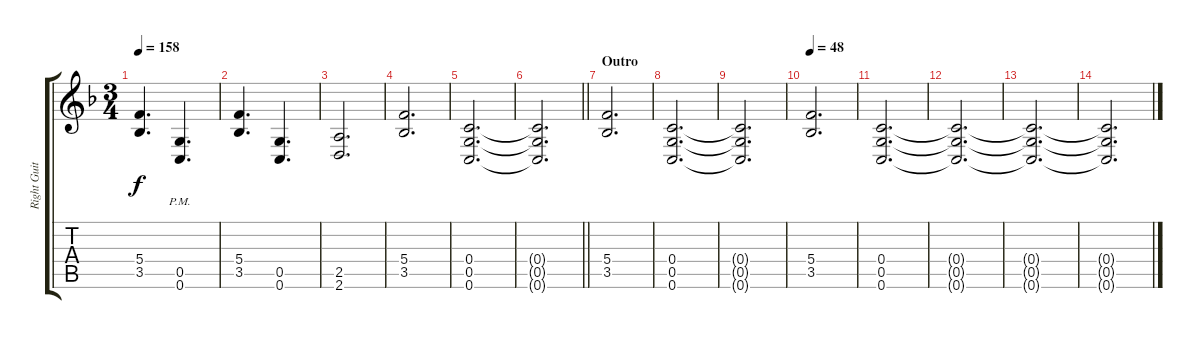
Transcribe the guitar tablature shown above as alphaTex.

\track ("Right Guitar" "Right Guit") {instrument distortionguitar}
\staff {score tabs}
\tuning (D4 A3 F3 C3 G2 C2) {hide}
\ts (3 4)
\tempo 158
\clef g2
\ks f
(5.4 3.5).4{d dy f} (0.5{pm} 0.6{pm}).4{d} |
(5.4 3.5).4{d} (0.5 0.6).4{d} |
(2.5 2.6).2{d} |
(5.4 3.5).2{d} |
(0.4 0.5 0.6).2{d} |
\barLineRight lightlight
(0.4{t} 0.5{t} 0.6{t}).2{d} |
\section ("" "Outro")
(5.4 3.5).2{d} |
(0.4 0.5 0.6).2{d} |
(0.4{t} 0.5{t} 0.6{t}).2{d} |
\tempo 48
(5.4 3.5).2{d} |
(0.4 0.5 0.6).2{d} |
(0.4{t} 0.5{t} 0.6{t}).2{d volume 0} |
(0.4{t} 0.5{t} 0.6{t}).2{d} |
(0.4{t} 0.5{t} 0.6{t}).2{d}
